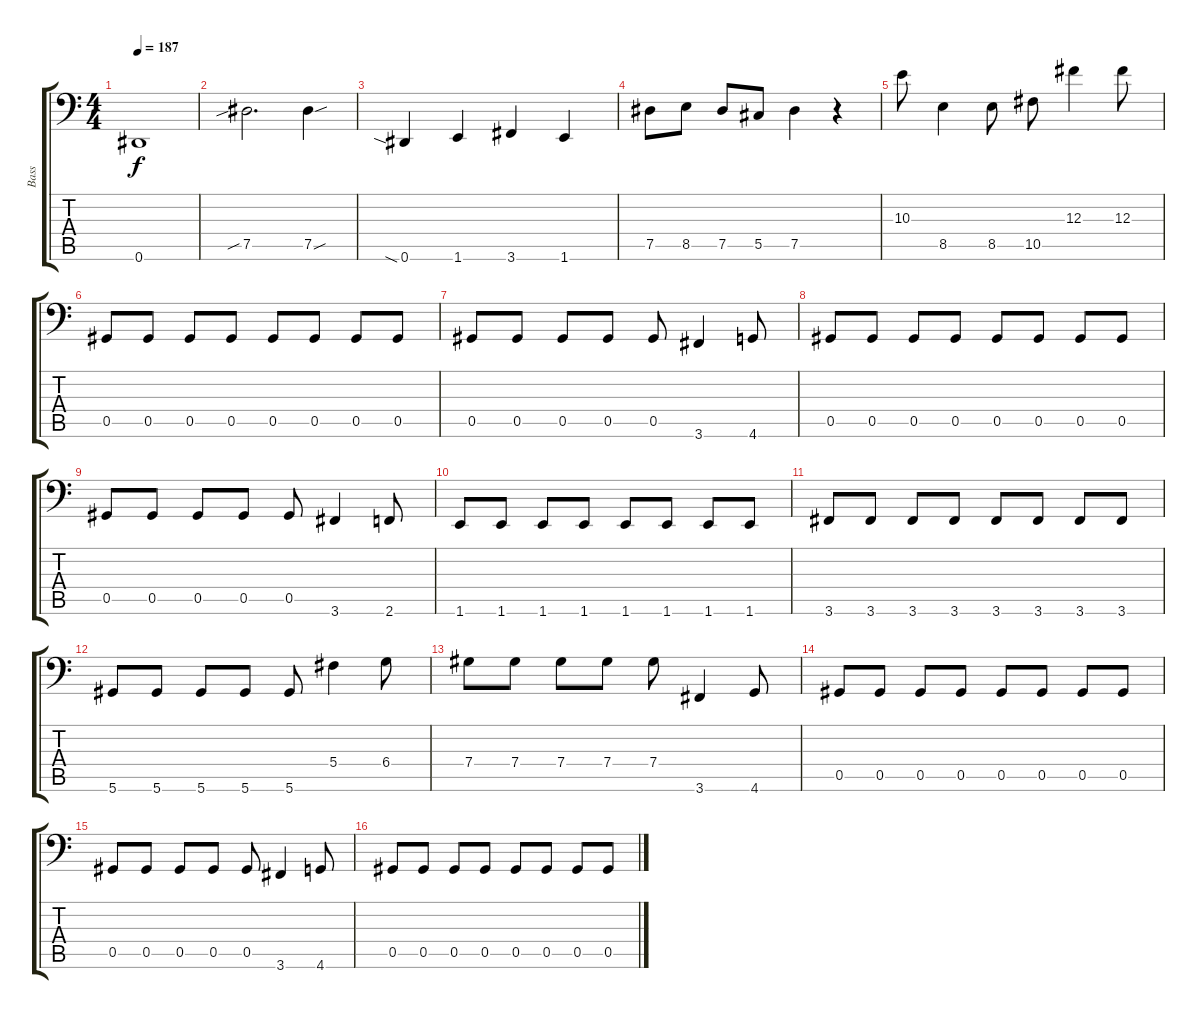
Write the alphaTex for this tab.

\track ("Bass" "Bass") {instrument electricbassfinger}
\staff {score tabs}
\tuning (Eb3 Bb2 Gb2 Db2 Ab1 Eb1) {hide}
\ts (4 4)
\tempo 187
\clef f4
\ks c
0.6.1{dy f} |
7.5{sib}.2{d} 7.5{sou}.4 |
0.6{sia}.4 1.6.4 3.6.4 1.6.4 |
7.5.8 8.5.8 7.5.8 5.5.8 7.5.4 r.4 |
10.3.8 8.5.4 8.5.8 10.5.8 12.3.4 12.3.8 |
0.5.8 0.5.8 0.5.8 0.5.8 0.5.8 0.5.8 0.5.8 0.5.8 |
0.5.8 0.5.8 0.5.8 0.5.8 0.5.8 3.6.4 4.6.8 |
0.5.8 0.5.8 0.5.8 0.5.8 0.5.8 0.5.8 0.5.8 0.5.8 |
0.5.8 0.5.8 0.5.8 0.5.8 0.5.8 3.6.4 2.6.8 |
1.6.8 1.6.8 1.6.8 1.6.8 1.6.8 1.6.8 1.6.8 1.6.8 |
3.6.8 3.6.8 3.6.8 3.6.8 3.6.8 3.6.8 3.6.8 3.6.8 |
5.6.8 5.6.8 5.6.8 5.6.8 5.6.8 5.4.4 6.4.8 |
7.4.8 7.4.8 7.4.8 7.4.8 7.4.8 3.6.4 4.6.8 |
0.5.8 0.5.8 0.5.8 0.5.8 0.5.8 0.5.8 0.5.8 0.5.8 |
0.5.8 0.5.8 0.5.8 0.5.8 0.5.8 3.6.4 4.6.8 |
0.5.8 0.5.8 0.5.8 0.5.8 0.5.8 0.5.8 0.5.8 0.5.8
